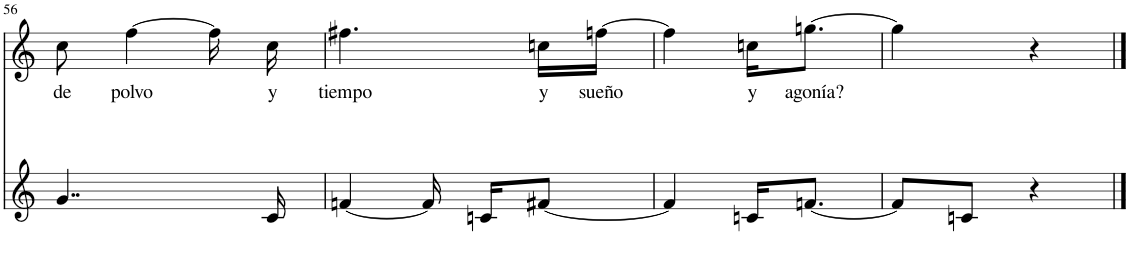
**kern	**kern	**text
*part2	*part1	*part1
*staff2	*staff1	*staff1
*I"Piano	*I"Piano	*
*I'Pno	*I'Pno	*
!!LO:PB:g=z
*clefG2	*clefG2	*
*k[]	*k[]	*
*M2/4	*M2/4	*
=56	=56	=56
!	!	!LO:LY:b
4..g/	8cc\	de
!	!	!LO:LY:b
.	[4ff\	polvo
.	16ff\]	.
!	!	!LO:LY:b
16c/	16cc\	y
=57	=57	=57
!	!	!LO:LY:b
[4fn/	4.ff#X\	tiempo
16f/]	.	.
16cn/KL	.	.
!	!	!LO:LY:b
[8f#X/J	16ccn\LL	y
!	!	!LO:LY:b
.	[16ffn\JJ	sueño
=58	=58	=58
4f#/]	4ff\]	.
!	!	!LO:LY:b
16cn/KL	16ccn\KL	y
!	!	!LO:LY:b
[8.fn/J	[8.ggn\J	agonía?
=59	=59	=59
8f/L]	4gg\]	.
8cn/J	.	.
4r	4r	.
==	==	==
*-	*-	*-
